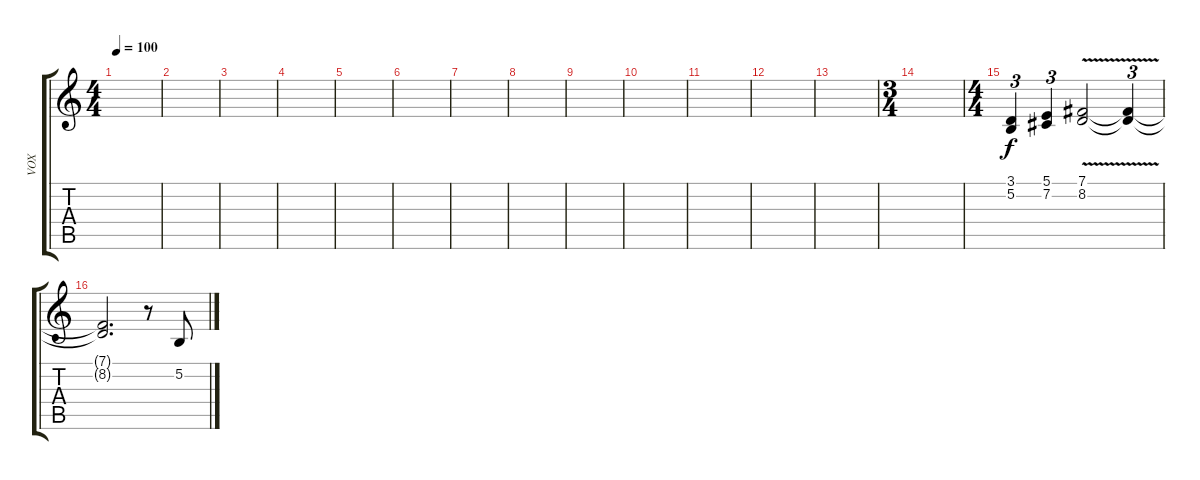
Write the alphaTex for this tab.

\track ("VOX" "VOX") {instrument violin}
\staff {score tabs}
\tuning (B3 Gb3 D3 A2 E2 B1) {hide}
\ts (4 4)
\tempo 100
\clef g2
\ks c
|
|
|
|
|
|
|
|
|
|
|
|
|
\ts (3 4)
|
\ts (4 4)
(3.1 5.2).4{tu (3 2)} (5.1 7.2).4{tu (3 2)} (7.1{v} 8.2{v}).2 (7.1{t} 8.2{t}).4{tu (3 2)} |
(7.1{t} 8.2{t}).2{d} r.8 5.2.8
